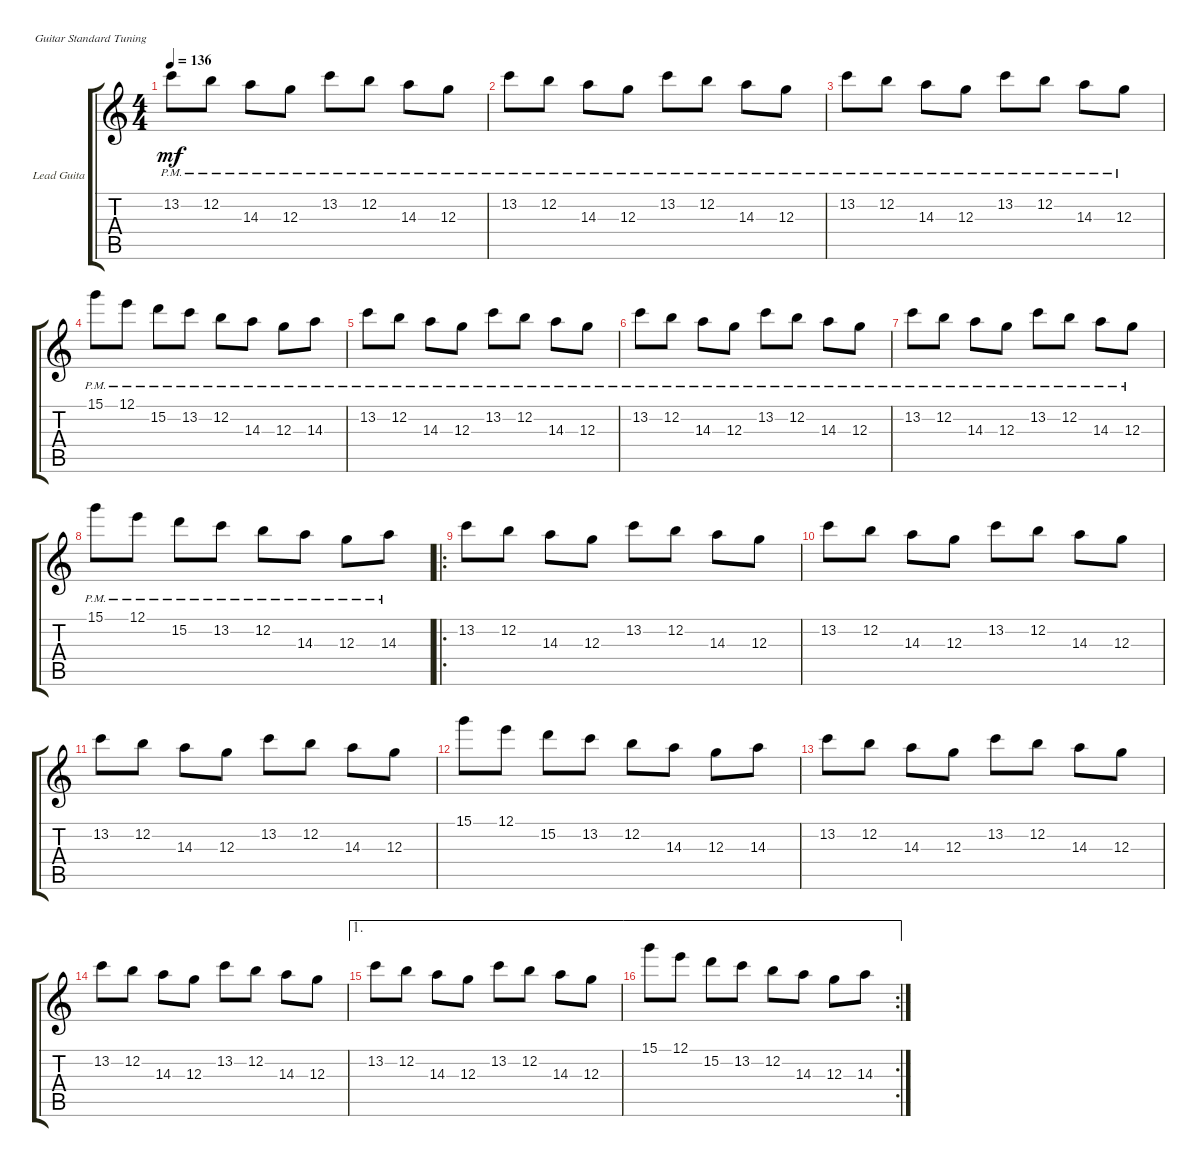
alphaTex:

\defaultSystemsLayout 4
\bracketExtendMode groupsimilarinstruments
\firstSystemTrackNameOrientation horizontal
\otherSystemsTrackNameOrientation horizontal
\track ("Lead Guitar" "Lead Guita") {instrument electricguitarclean}
\staff {score tabs}
\tuning (E4 B3 G3 D3 A2 E2)
\ts (4 4)
\tempo 136
\clef g2
\ks c
13.2{pm}.8{dy mf} 12.2{pm}.8 14.3{pm}.8 12.3{pm}.8 13.2{pm}.8 12.2{pm}.8 14.3{pm}.8 12.3{pm}.8 |
13.2{pm}.8 12.2{pm}.8 14.3{pm}.8 12.3{pm}.8 13.2{pm}.8 12.2{pm}.8 14.3{pm}.8 12.3{pm}.8 |
13.2{pm}.8 12.2{pm}.8 14.3{pm}.8 12.3{pm}.8 13.2{pm}.8 12.2{pm}.8 14.3{pm}.8 12.3{pm}.8 |
15.1{pm}.8 12.1{pm}.8 15.2{pm}.8 13.2{pm}.8 12.2{pm}.8 14.3{pm}.8 12.3{pm}.8 14.3{pm}.8 |
13.2{pm}.8 12.2{pm}.8 14.3{pm}.8 12.3{pm}.8 13.2{pm}.8 12.2{pm}.8 14.3{pm}.8 12.3{pm}.8 |
13.2{pm}.8 12.2{pm}.8 14.3{pm}.8 12.3{pm}.8 13.2{pm}.8 12.2{pm}.8 14.3{pm}.8 12.3{pm}.8 |
13.2{pm}.8 12.2{pm}.8 14.3{pm}.8 12.3{pm}.8 13.2{pm}.8 12.2{pm}.8 14.3{pm}.8 12.3{pm}.8 |
15.1{pm}.8 12.1{pm}.8 15.2{pm}.8 13.2{pm}.8 12.2{pm}.8 14.3{pm}.8 12.3{pm}.8 14.3{pm}.8 |
\ro
13.2.8 12.2.8 14.3.8 12.3.8 13.2.8 12.2.8 14.3.8 12.3.8 |
13.2.8 12.2.8 14.3.8 12.3.8 13.2.8 12.2.8 14.3.8 12.3.8 |
13.2.8 12.2.8 14.3.8 12.3.8 13.2.8 12.2.8 14.3.8 12.3.8 |
15.1.8 12.1.8 15.2.8 13.2.8 12.2.8 14.3.8 12.3.8 14.3.8 |
13.2.8 12.2.8 14.3.8 12.3.8 13.2.8 12.2.8 14.3.8 12.3.8 |
13.2.8 12.2.8 14.3.8 12.3.8 13.2.8 12.2.8 14.3.8 12.3.8 |
\ae 1
13.2.8 12.2.8 14.3.8 12.3.8 13.2.8 12.2.8 14.3.8 12.3.8 |
\ae 1
\rc 2
15.1.8 12.1.8 15.2.8 13.2.8 12.2.8 14.3.8 12.3.8 14.3.8
